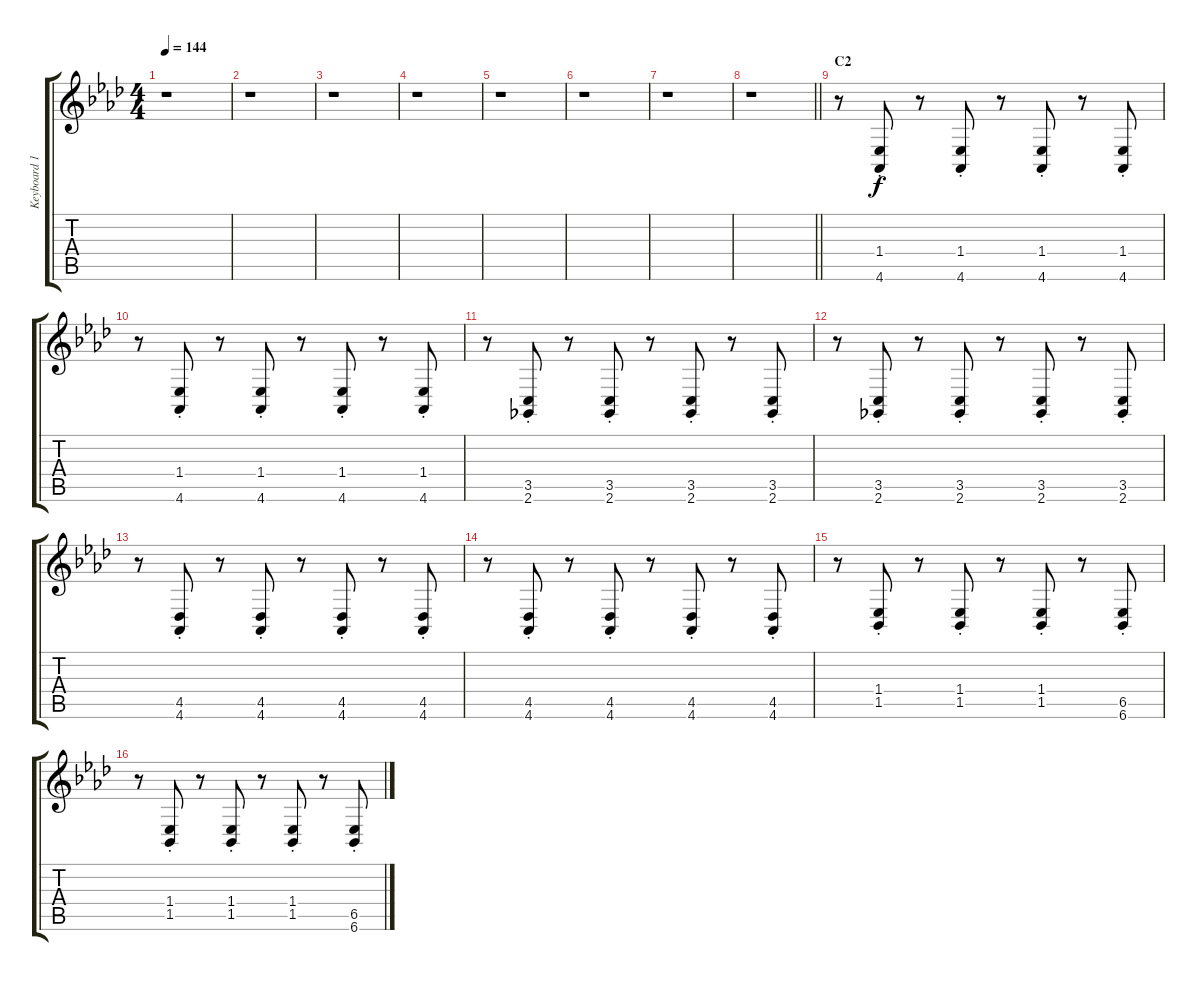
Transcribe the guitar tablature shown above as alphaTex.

\track ("Keyboard 1" "Keyboard 1") {instrument acousticgrandpiano}
\staff {score tabs}
\tuning (E4 B3 G3 D3 A2 E2) {hide}
\ts (4 4)
\tempo 144
\clef g2
\ks ab
r.1{dy f} |
r.1 |
r.1 |
r.1 |
r.1 |
r.1 |
r.1 |
\barLineRight lightlight
r.1 |
\section ("" "C2")
r.8 (1.4{st} 4.6{st}).8 r.8 (1.4{st} 4.6{st}).8 r.8 (1.4{st} 4.6{st}).8 r.8 (1.4{st} 4.6{st}).8 |
r.8 (1.4{st} 4.6{st}).8 r.8 (1.4{st} 4.6{st}).8 r.8 (1.4{st} 4.6{st}).8 r.8 (1.4{st} 4.6{st}).8 |
r.8 (3.5{st} 2.6{st}).8 r.8 (3.5{st} 2.6{st}).8 r.8 (3.5{st} 2.6{st}).8 r.8 (3.5{st} 2.6{st}).8 |
r.8 (3.5{st} 2.6{st}).8 r.8 (3.5{st} 2.6{st}).8 r.8 (3.5{st} 2.6{st}).8 r.8 (3.5{st} 2.6{st}).8 |
r.8 (4.5{st} 4.6{st}).8 r.8 (4.5{st} 4.6{st}).8 r.8 (4.5{st} 4.6{st}).8 r.8 (4.5{st} 4.6{st}).8 |
r.8 (4.5{st} 4.6{st}).8 r.8 (4.5{st} 4.6{st}).8 r.8 (4.5{st} 4.6{st}).8 r.8 (4.5{st} 4.6{st}).8 |
r.8 (1.4{st} 1.5{st}).8 r.8 (1.4{st} 1.5{st}).8 r.8 (1.4{st} 1.5{st}).8 r.8 (6.5{st} 6.6{st}).8 |
r.8 (1.4{st} 1.5{st}).8 r.8 (1.4{st} 1.5{st}).8 r.8 (1.4{st} 1.5{st}).8 r.8 (6.5{st} 6.6{st}).8
